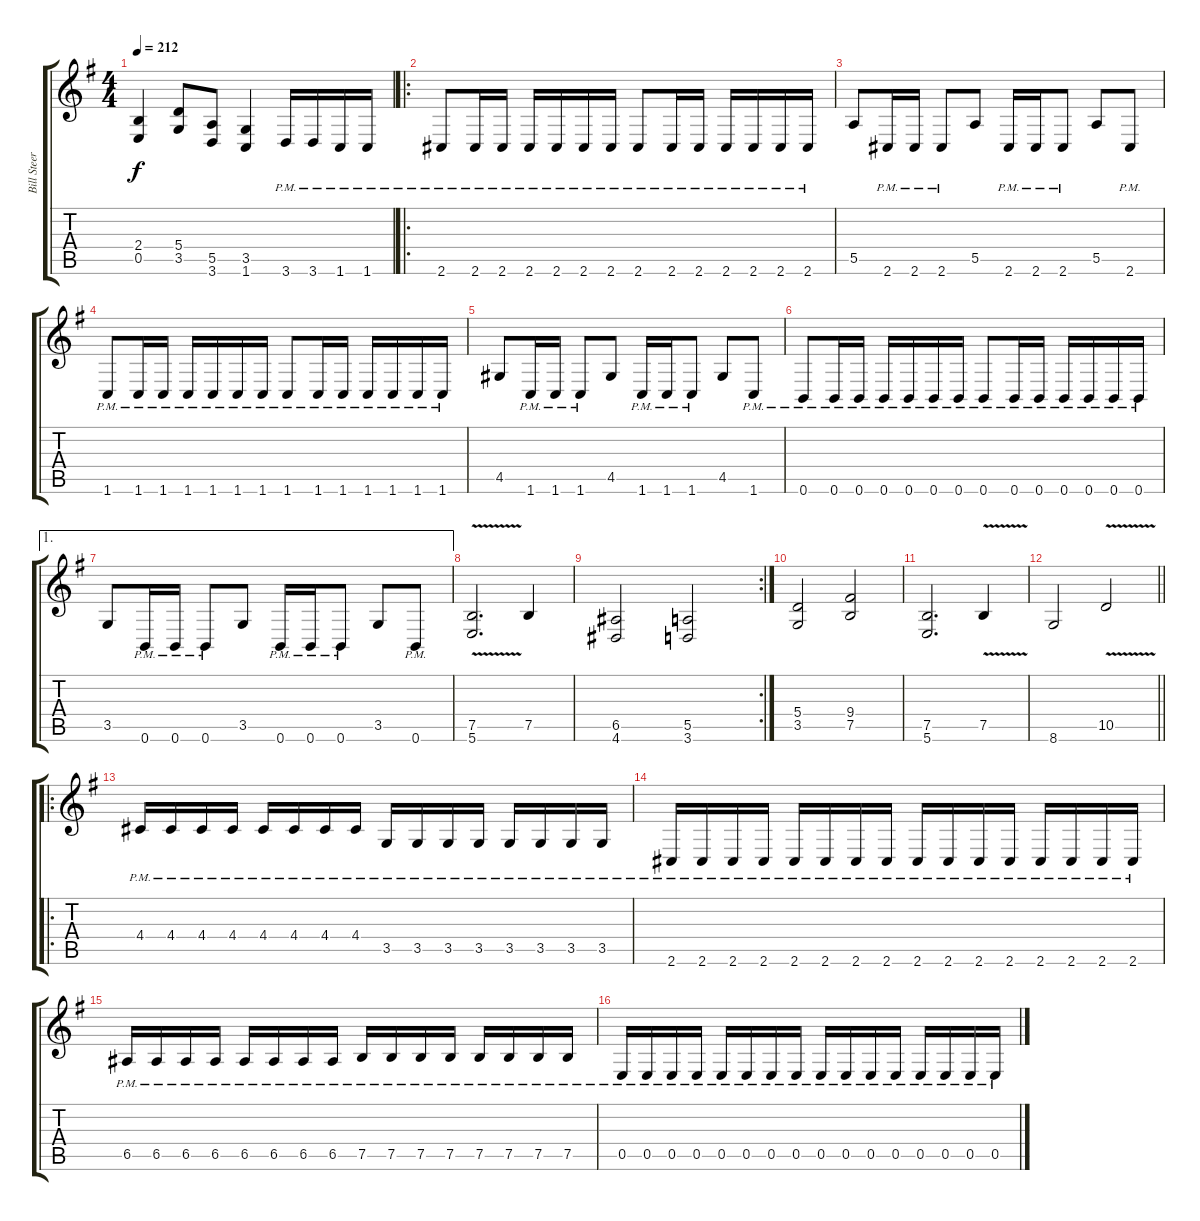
\track ("Bill Steer (Guitar 1)" "Bill Steer") {instrument distortionguitar}
\staff {score tabs}
\tuning (B3 Gb3 D3 A2 E2 B1) {hide}
\ts (4 4)
\tempo 212
\clef g2
\ks g
(2.4 0.5).4{dy f} (5.4 3.5).8 (5.5 3.6).8 (3.5 1.6).4 3.6{pm}.16 3.6{pm}.16 1.6{pm}.16 1.6{pm}.16 |
\ro
2.6{pm}.8 2.6{pm}.16 2.6{pm}.16 2.6{pm}.16 2.6{pm}.16 2.6{pm}.16 2.6{pm}.16 2.6{pm}.8 2.6{pm}.16 2.6{pm}.16 2.6{pm}.16 2.6{pm}.16 2.6{pm}.16 2.6{pm}.16 |
5.5.8 2.6{pm}.16 2.6{pm}.16 2.6{pm}.8 5.5.8 2.6{pm}.16 2.6{pm}.16 2.6{pm}.8 5.5.8 2.6{pm}.8 |
1.6{pm}.8 1.6{pm}.16 1.6{pm}.16 1.6{pm}.16 1.6{pm}.16 1.6{pm}.16 1.6{pm}.16 1.6{pm}.8 1.6{pm}.16 1.6{pm}.16 1.6{pm}.16 1.6{pm}.16 1.6{pm}.16 1.6{pm}.16 |
4.5.8 1.6{pm}.16 1.6{pm}.16 1.6{pm}.8 4.5.8 1.6{pm}.16 1.6{pm}.16 1.6{pm}.8 4.5.8 1.6{pm}.8 |
0.6{pm}.8 0.6{pm}.16 0.6{pm}.16 0.6{pm}.16 0.6{pm}.16 0.6{pm}.16 0.6{pm}.16 0.6{pm}.8 0.6{pm}.16 0.6{pm}.16 0.6{pm}.16 0.6{pm}.16 0.6{pm}.16 0.6{pm}.16 |
\ae 1
3.5.8 0.6{pm}.16 0.6{pm}.16 0.6{pm}.8 3.5.8 0.6{pm}.16 0.6{pm}.16 0.6{pm}.8 3.5.8 0.6{pm}.8 |
(7.5{v} 5.6{v}).2{d} 7.5.4 |
\rc 2
(6.5 4.6).2 (5.5 3.6).2 |
(5.4 3.5).2 (9.4 7.5).2 |
(7.5 5.6).2{d} 7.5{v}.4 |
\barLineRight lightlight
8.6.2 10.5{v}.2 |
\ro
4.4{pm}.16 4.4{pm}.16 4.4{pm}.16 4.4{pm}.16 4.4{pm}.16 4.4{pm}.16 4.4{pm}.16 4.4{pm}.16 3.5{pm}.16 3.5{pm}.16 3.5{pm}.16 3.5{pm}.16 3.5{pm}.16 3.5{pm}.16 3.5{pm}.16 3.5{pm}.16 |
2.6{pm}.16 2.6{pm}.16 2.6{pm}.16 2.6{pm}.16 2.6{pm}.16 2.6{pm}.16 2.6{pm}.16 2.6{pm}.16 2.6{pm}.16 2.6{pm}.16 2.6{pm}.16 2.6{pm}.16 2.6{pm}.16 2.6{pm}.16 2.6{pm}.16 2.6{pm}.16 |
6.5{pm}.16 6.5{pm}.16 6.5{pm}.16 6.5{pm}.16 6.5{pm}.16 6.5{pm}.16 6.5{pm}.16 6.5{pm}.16 7.5{pm}.16 7.5{pm}.16 7.5{pm}.16 7.5{pm}.16 7.5{pm}.16 7.5{pm}.16 7.5{pm}.16 7.5{pm}.16 |
0.5{pm}.16 0.5{pm}.16 0.5{pm}.16 0.5{pm}.16 0.5{pm}.16 0.5{pm}.16 0.5{pm}.16 0.5{pm}.16 0.5{pm}.16 0.5{pm}.16 0.5{pm}.16 0.5{pm}.16 0.5{pm}.16 0.5{pm}.16 0.5{pm}.16 0.5{pm}.16
